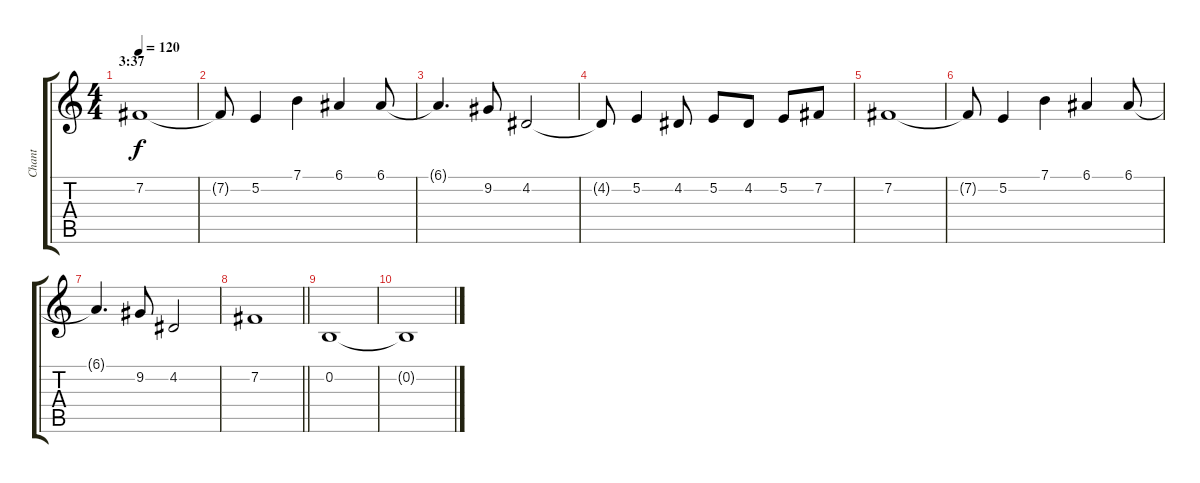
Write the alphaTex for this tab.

\track ("Chant" "Chant") {instrument violin}
\staff {score tabs}
\tuning (E4 B3 G3 D3 A2 E2) {hide}
\ts (4 4)
\section ("" "3:37")
\tempo 120
\clef g2
\ks c
7.2.1{dy f} |
7.2{t}.8 5.2.4 7.1.4 6.1.4 6.1.8 |
6.1{t}.4{d} 9.2.8 4.2.2 |
4.2{t}.8 5.2.4 4.2.8 5.2.8 4.2.8 5.2.8 7.2.8 |
7.2.1 |
7.2{t}.8 5.2.4 7.1.4 6.1.4 6.1.8 |
6.1{t}.4{d} 9.2.8 4.2.2 |
\barLineRight lightlight
7.2.1 |
0.2.1 |
0.2{t}.1
